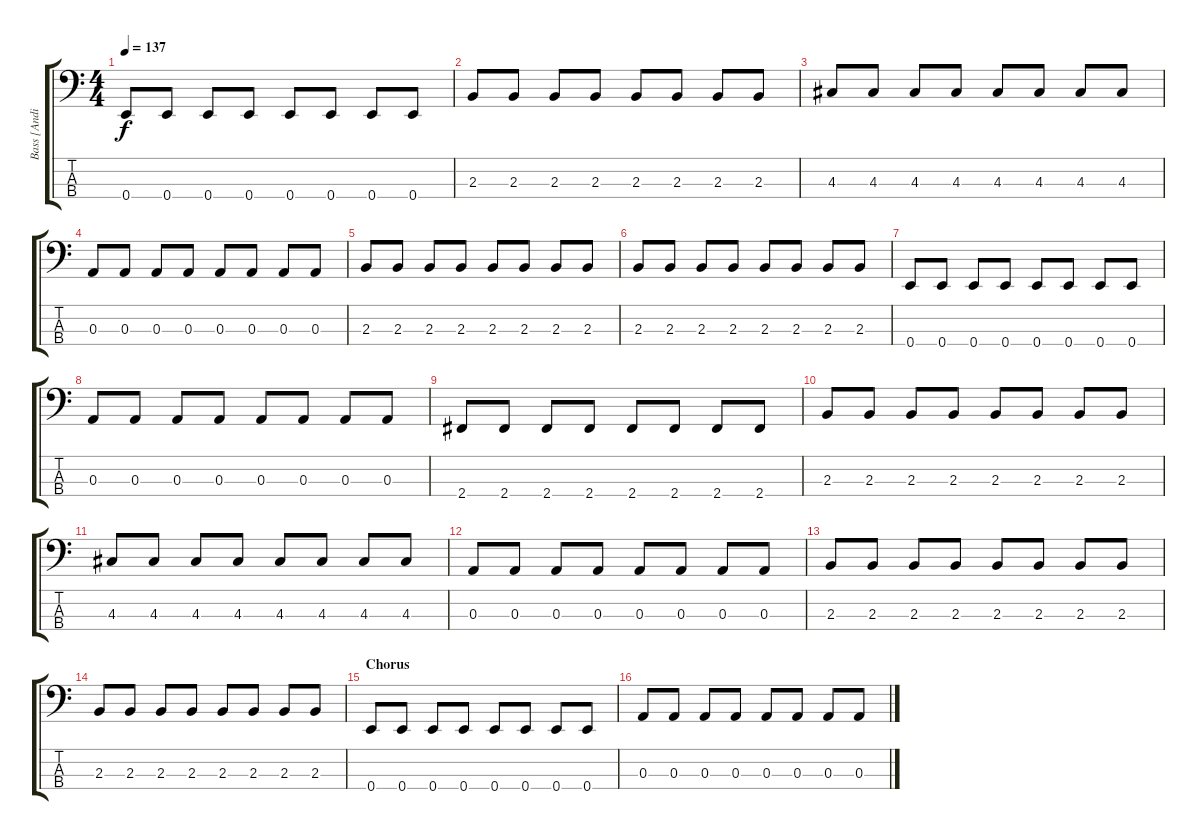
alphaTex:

\track ("Bass [Andi]" "Bass [Andi") {instrument electricbassfinger}
\staff {score tabs}
\tuning (G2 D2 A1 E1) {hide}
\ts (4 4)
\tempo 137
\clef f4
\ks c
0.4.8{dy f} 0.4.8 0.4.8 0.4.8 0.4.8 0.4.8 0.4.8 0.4.8 |
2.3.8 2.3.8 2.3.8 2.3.8 2.3.8 2.3.8 2.3.8 2.3.8 |
4.3.8 4.3.8 4.3.8 4.3.8 4.3.8 4.3.8 4.3.8 4.3.8 |
0.3.8 0.3.8 0.3.8 0.3.8 0.3.8 0.3.8 0.3.8 0.3.8 |
2.3.8 2.3.8 2.3.8 2.3.8 2.3.8 2.3.8 2.3.8 2.3.8 |
2.3.8 2.3.8 2.3.8 2.3.8 2.3.8 2.3.8 2.3.8 2.3.8 |
0.4.8 0.4.8 0.4.8 0.4.8 0.4.8 0.4.8 0.4.8 0.4.8 |
0.3.8 0.3.8 0.3.8 0.3.8 0.3.8 0.3.8 0.3.8 0.3.8 |
2.4.8 2.4.8 2.4.8 2.4.8 2.4.8 2.4.8 2.4.8 2.4.8 |
2.3.8 2.3.8 2.3.8 2.3.8 2.3.8 2.3.8 2.3.8 2.3.8 |
4.3.8 4.3.8 4.3.8 4.3.8 4.3.8 4.3.8 4.3.8 4.3.8 |
0.3.8 0.3.8 0.3.8 0.3.8 0.3.8 0.3.8 0.3.8 0.3.8 |
2.3.8 2.3.8 2.3.8 2.3.8 2.3.8 2.3.8 2.3.8 2.3.8 |
2.3.8 2.3.8 2.3.8 2.3.8 2.3.8 2.3.8 2.3.8 2.3.8 |
\section ("" "Chorus")
0.4.8 0.4.8 0.4.8 0.4.8 0.4.8 0.4.8 0.4.8 0.4.8 |
0.3.8 0.3.8 0.3.8 0.3.8 0.3.8 0.3.8 0.3.8 0.3.8
